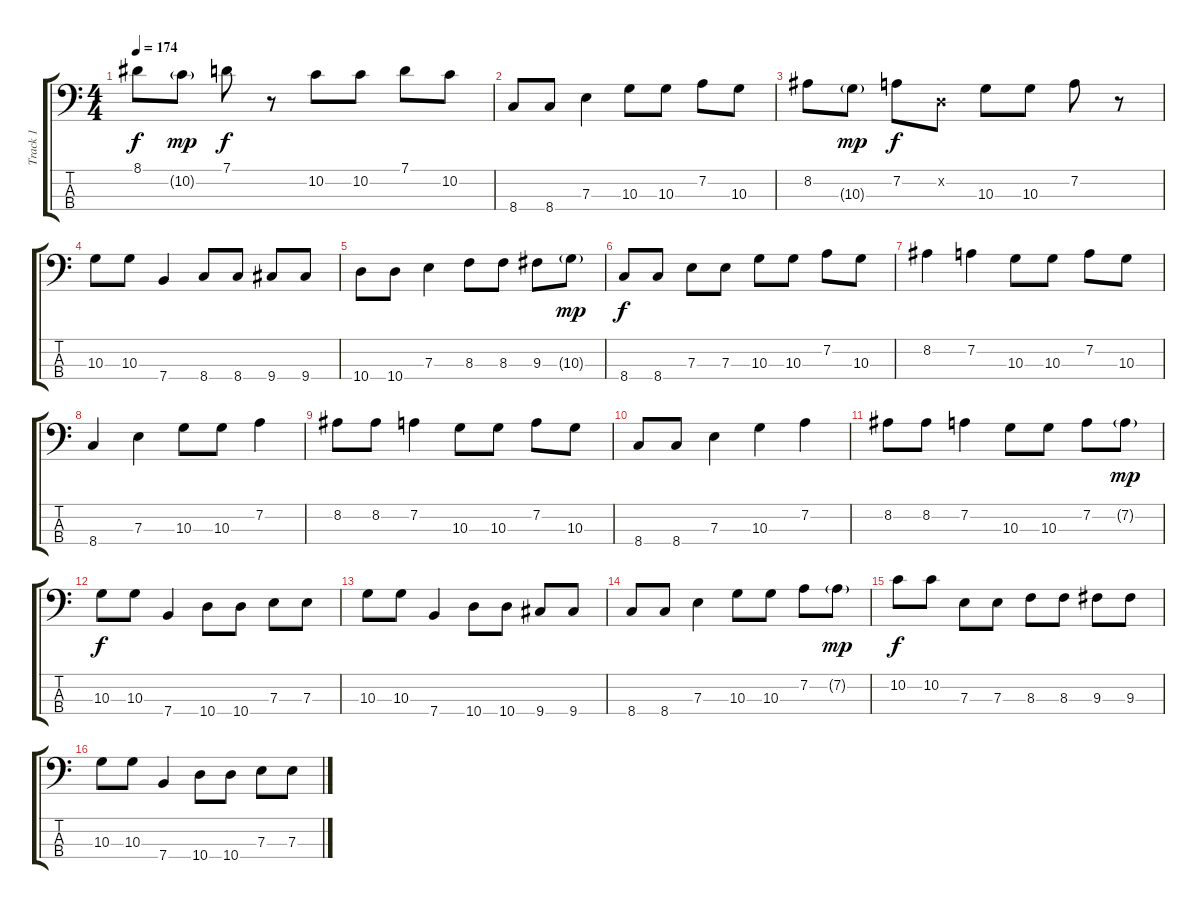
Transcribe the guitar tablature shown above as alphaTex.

\track ("Track 1" "Track 1") {instrument electricbassfinger}
\staff {score tabs}
\tuning (G2 D2 A1 E1) {hide}
\ts (4 4)
\tempo 174
\clef f4
\ks c
8.1.8{dy f} 10.2{g}.8{dy mp} 7.1.8{dy f} r.8 10.2.8 10.2.8 7.1.8 10.2.8 |
8.4.8 8.4.8 7.3.4 10.3.8 10.3.8 7.2.8 10.3.8 |
8.2.8 10.3{g}.8{dy mp} 7.2.8{dy f} 0.2{x}.8 10.3.8 10.3.8 7.2.8 r.8 |
10.3.8 10.3.8 7.4.4 8.4.8 8.4.8 9.4.8 9.4.8 |
10.4.8 10.4.8 7.3.4 8.3.8 8.3.8 9.3.8 10.3{g}.8{dy mp} |
8.4.8{dy f} 8.4.8 7.3.8 7.3.8 10.3.8 10.3.8 7.2.8 10.3.8 |
8.2.4 7.2.4 10.3.8 10.3.8 7.2.8 10.3.8 |
8.4.4 7.3.4 10.3.8 10.3.8 7.2.4 |
8.2.8 8.2.8 7.2.4 10.3.8 10.3.8 7.2.8 10.3.8 |
8.4.8 8.4.8 7.3.4 10.3.4 7.2.4 |
8.2.8 8.2.8 7.2.4 10.3.8 10.3.8 7.2.8 7.2{g}.8{dy mp} |
10.3.8{dy f} 10.3.8 7.4.4 10.4.8 10.4.8 7.3.8 7.3.8 |
10.3.8 10.3.8 7.4.4 10.4.8 10.4.8 9.4.8 9.4.8 |
8.4.8 8.4.8 7.3.4 10.3.8 10.3.8 7.2.8 7.2{g}.8{dy mp} |
10.2.8{dy f} 10.2.8 7.3.8 7.3.8 8.3.8 8.3.8 9.3.8 9.3.8 |
10.3.8 10.3.8 7.4.4 10.4.8 10.4.8 7.3.8 7.3.8
